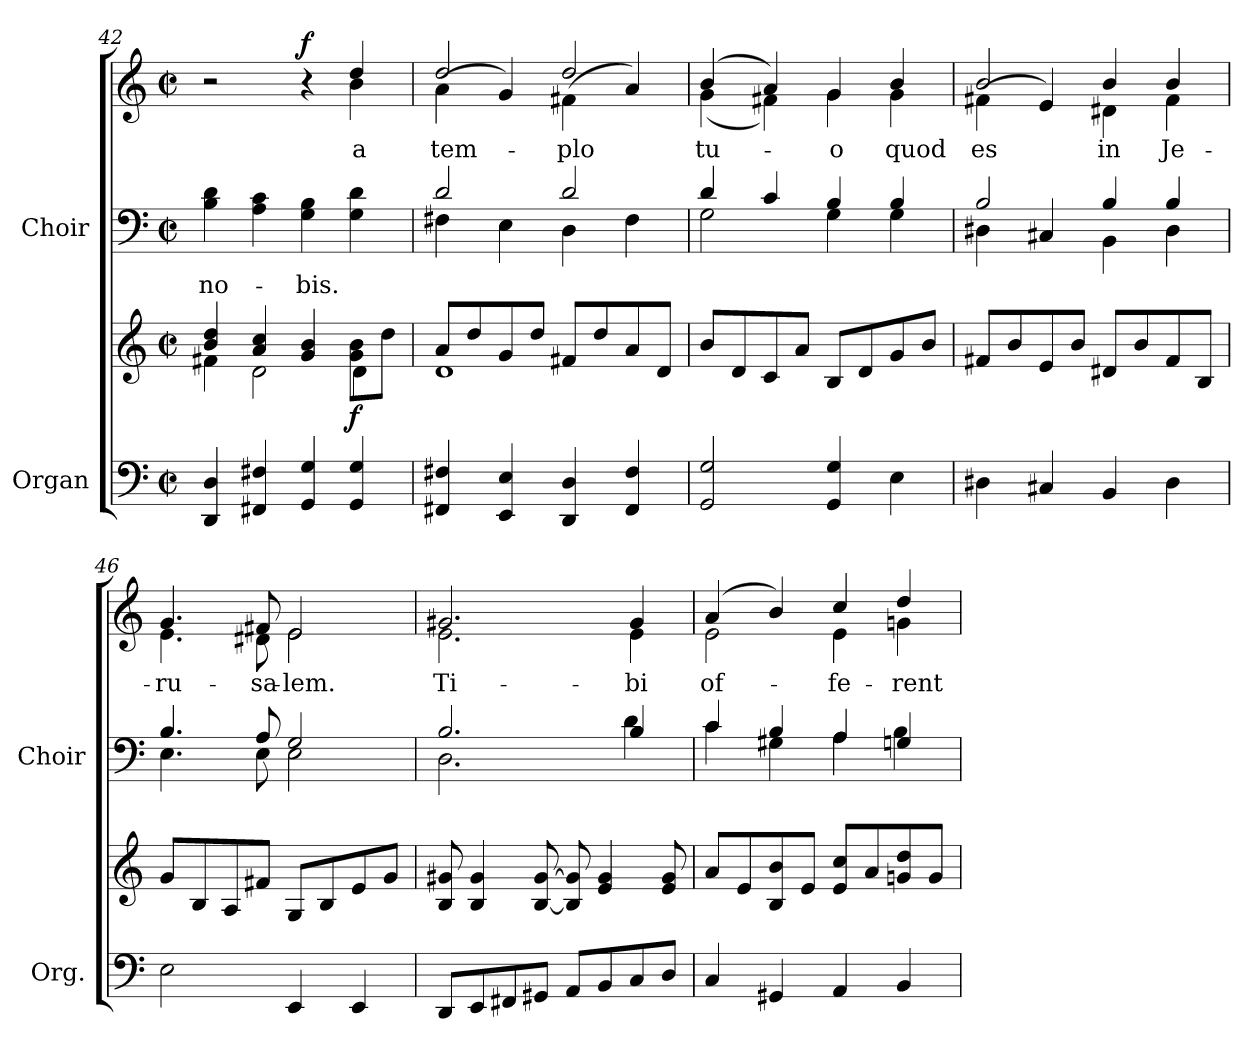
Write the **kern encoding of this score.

**kern	**kern	**dynam	**kern	**text	**kern	**text	**dynam
*part2	*part2	*part2	*part1	*part1	*part1	*part1	*part1
*staff4	*staff3	*staff3/4	*staff2	*staff2	*staff1	*staff1	*staff1/2
*I"Organ	*	*	*I"Choir	*	*	*	*
*I'Org.	*	*	*I'Choir	*	*	*	*
!!LO:LB:g=z
*clefF4	*clefG2	*	*clefF4	*	*clefG2	*	*
*k[]	*k[]	*	*k[]	*	*k[]	*	*
*C:	*C:	*	*C:	*	*C:	*	*
*M2/2	*M2/2	*	*M2/2	*	*M2/2	*	*
*met(c|)	*met(c|)	*	*met(c|)	*	*met(c|)	*	*
=42	=42	=42	=42	=42	=42	=42	=42
*	*^	*	*	*	*	*	*
!	!	!	!	!	!LO:LY:b:color=#000000	!	!	!
*	*	*	*	*	*	*^	*	*
4DDi/ 4Di	4bi/ 4ddi	4f#Xi\	.	4Bi\ 4di	no-	2r	2.ryy	.	.
4FF#Xi/ 4F#Xi	4ai/ 4cci	2di\	.	4Ai\ 4ci	.	.	.	.	.
!	!	!	!	!	!LO:LY:b:color=#000000	!	!	!	!
4GGi/ 4Gi	4gi/ 4bi	.	.	4Gi\ 4Bi	-bis.	4r	.	.	f
!	!	!	!	!	!	!	!	!LO:LY:b:color=#000000	!
4GGi/ 4Gi	8gi\ 8bi\L	4di\	f	4Gi\ 4di	.	4ddi/	4bi\	a	.
.	8ddi\J	.	.	.	.	.	.	.	.
=43	=43	=43	=43	=43	=43	=43	=43	=43	=43
*	*	*	*	*^	*	*	*	*	*
!	!	!	!	!	!	!	!	!	!LO:LY:b:color=#000000	!
4FF#Xi/ 4F#Xi	8ai/L	1di	.	2di/	4F#Xi\	.	2ddi/	(4ai\	tem-	.
.	8ddi/	.	.	.	.	.	.	.	.	.
4EEi/ 4Ei	8gi/	.	.	.	4Ei\	.	.	4gi/)	.	.
.	8ddi/J	.	.	.	.	.	.	.	.	.
!	!	!	!	!	!	!	!	!	!LO:LY:b:color=#000000	!
4DDi/ 4Di	8f#Xi/L	.	.	2di/	4Di\	.	2ddi/	(4f#Xi\	-plo	.
.	8ddi/	.	.	.	.	.	.	.	.	.
4FF#i/ 4F#i	8ai/	.	.	.	4F#i\	.	.	4ai/)	.	.
.	8di/J	.	.	.	.	.	.	.	.	.
*	*v	*v	*	*	*	*	*	*	*	*
=44	=44	=44	=44	=44	=44	=44	=44	=44	=44
!	!	!	!	!	!	!	!	!LO:LY:b:color=#000000	!
2GGi/ 2Gi	8bi/L	.	4di/	2Gi\	.	(4bi/	(4gi\	tu-	.
.	8di/	.	.	.	.	.	.	.	.
.	8ci/	.	4ci/	.	.	4ai/)	4f#Xi\)	.	.
.	8ai/J	.	.	.	.	.	.	.	.
!	!	!	!	!	!	!	!	!LO:LY:b:color=#000000	!
4GGi/ 4Gi	8Bi/L	.	4Bi/	4Gi\	.	4gi/	4gi\	-o	.
.	8di/	.	.	.	.	.	.	.	.
!	!	!	!	!	!	!	!	!LO:LY:b:color=#000000	!
4Ei\	8gi/	.	4Bi/	4Gi\	.	4bi/	4gi\	quod	.
.	8bi/J	.	.	.	.	.	.	.	.
=45	=45	=45	=45	=45	=45	=45	=45	=45	=45
!	!	!	!	!	!	!	!	!LO:LY:b:color=#000000	!
4D#Xi\	8f#Xi/L	.	2Bi/	4D#Xi\	.	2bi/	(4f#Xi\	es	.
.	8bi/	.	.	.	.	.	.	.	.
4C#Xi/	8ei/	.	.	4C#Xi/	.	.	4ei/)	.	.
.	8bi/J	.	.	.	.	.	.	.	.
!	!	!	!	!	!	!	!	!LO:LY:b:color=#000000	!
4BBi/	8d#Xi/L	.	4Bi/	4BBi\	.	4bi/	4d#Xi\	in	.
.	8bi/	.	.	.	.	.	.	.	.
!	!	!	!	!	!	!	!	!LO:LY:b:color=#000000	!
4D#i\	8f#i/	.	4Bi/	4D#i\	.	4bi/	4f#i\	Je-	.
.	8Bi/J	.	.	.	.	.	.	.	.
=46	=46	=46	=46	=46	=46	=46	=46	=46	=46
!	!	!	!	!	!	!	!	!LO:LY:b:color=#000000	!
2Ei\	8gi/L	.	4.Bi/	4.Ei\	.	4.gi/	4.ei\	-ru-	.
.	8Bi/	.	.	.	.	.	.	.	.
.	8Ai/	.	.	.	.	.	.	.	.
!	!	!	!	!	!	!	!	!LO:LY:b:color=#000000	!
.	8f#Xi/J	.	8Ai/	8Ei\	.	8f#Xi/	8d#Xi\	-sa-	.
!	!	!	!	!	!	!	!	!LO:LY:b:color=#000000	!
4EEi/	8Gi/L	.	2Gi/	2Ei\	.	2ei/	2ei\	-lem.	.
.	8Bi/	.	.	.	.	.	.	.	.
4EEi/	8ei/	.	.	.	.	.	.	.	.
.	8gi/J	.	.	.	.	.	.	.	.
=47	=47	=47	=47	=47	=47	=47	=47	=47	=47
!	!	!	!	!	!	!	!	!LO:LY:b:color=#000000	!
8DDi/L	8Bi/ 8g#Xi	.	2.Bi/	2.Di\	.	2.g#Xi/	2.ei\	Ti-	.
8EEi/	4Bi/ 4g#i	.	.	.	.	.	.	.	.
8FF#Xi/	.	.	.	.	.	.	.	.	.
8GG#Xi/J	[<8Bi/ [>8g#i	.	.	.	.	.	.	.	.
8AAi/L	8Bi/] 8g#i]	.	.	.	.	.	.	.	.
8BBi/	4ei/ 4g#i	.	.	.	.	.	.	.	.
!	!	!	!	!	!	!	!	!LO:LY:b:color=#000000	!
8Ci/	.	.	4Bi/	4di\	.	4g#i/	4ei\	-bi	.
8Di/J	8ei/ 8g#i	.	.	.	.	.	.	.	.
=48	=48	=48	=48	=48	=48	=48	=48	=48	=48
!	!	!	!	!	!	!	!	!LO:LY:b:color=#000000	!
4Ci/	8ai/L	.	4ci/	4ci\	.	(4ai/	2ei\	of-	.
.	8ei/	.	.	.	.	.	.	.	.
4GG#Xi/	8Bi/ 8bi/	.	4Bi/	4G#Xi\	.	4bi/)	.	.	.
.	8ei/J	.	.	.	.	.	.	.	.
!	!	!	!	!	!	!	!	!LO:LY:b:color=#000000	!
4AAi/	8ei/ 8cci/L	.	4Ai/	4Ai\	.	4cci/	4ei\	-fe-	.
.	8ai/	.	.	.	.	.	.	.	.
!	!	!	!	!	!	!	!	!LO:LY:b:color=#000000	!
4BBi/	8gni/ 8ddi/	.	4Gni/	4Bi\	.	4ddi/	4gni\	-rent	.
.	8gi/J	.	.	.	.	.	.	.	.
*	*	*	*v	*v	*	*	*	*	*
*	*	*	*	*	*v	*v	*	*
=	=	=	=	=	=	=	=
*-	*-	*-	*-	*-	*-	*-	*-
